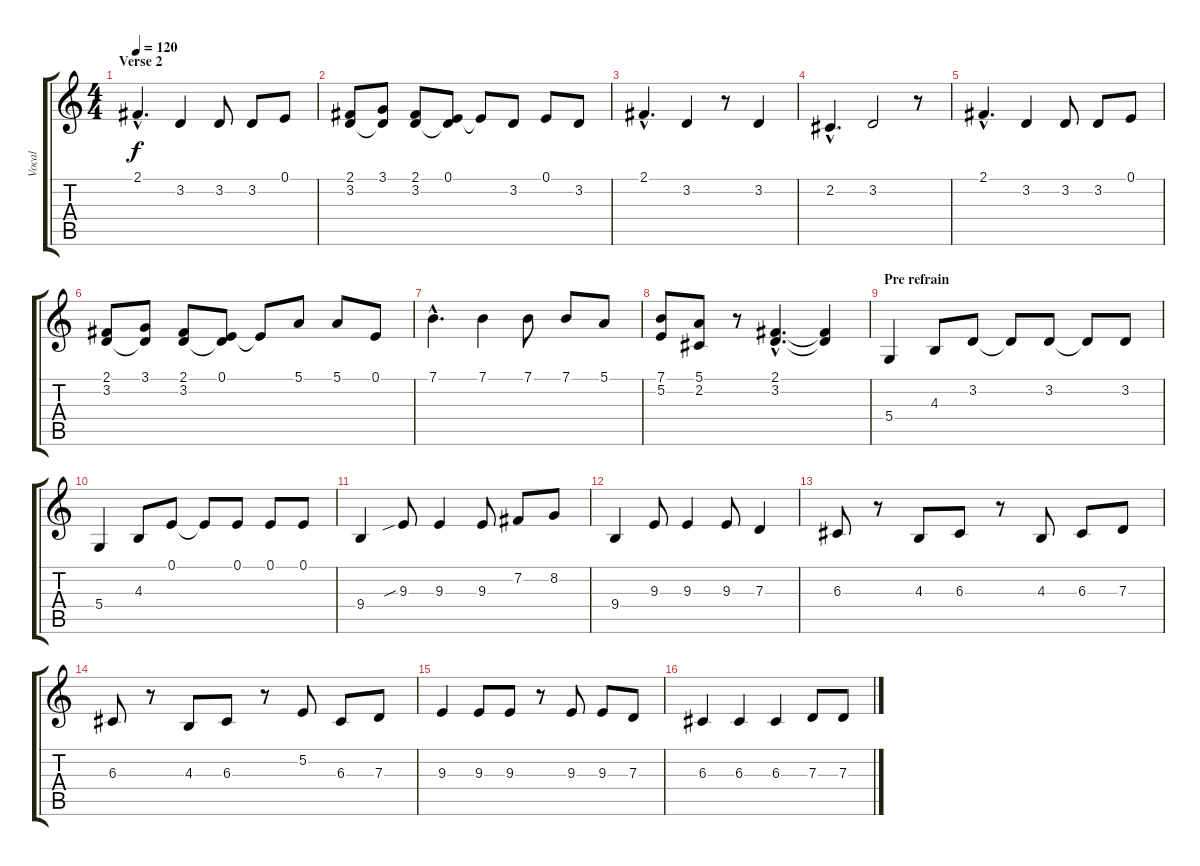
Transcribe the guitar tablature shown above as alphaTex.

\track ("Vocal" "Vocal") {instrument altosax}
\staff {score tabs}
\tuning (E4 B3 G3 D3 A2 E2) {hide}
\ts (4 4)
\section ("" "Verse 2")
\tempo 120
\clef g2
\ks c
2.1{hac}.4{d dy f} 3.2.4 3.2.8 3.2.8 0.1.8 |
(2.1 3.2).8 (3.1 3.2{t}).8 (2.1 3.2).8 (0.1 3.2{t}).8 0.1{t}.8 3.2.8 0.1.8 3.2.8 |
2.1{hac}.4{d} 3.2.4 r.8 3.2.4 |
2.2{hac}.4{d} 3.2.2 r.8 |
2.1{hac}.4{d} 3.2.4 3.2.8 3.2.8 0.1.8 |
(2.1 3.2).8 (3.1 3.2{t}).8 (2.1 3.2).8 (0.1 3.2{t}).8 0.1{t}.8 5.1.8 5.1.8 0.1.8 |
7.1{hac}.4{d} 7.1.4 7.1.8 7.1.8 5.1.8 |
(7.1 5.2).8 (5.1 2.2).8 r.8 (2.1{hac} 3.2{hac}).4{d} (2.1{t} 3.2{t}).4 |
\section ("" "Pre refrain")
5.4.4 4.3.8 3.2.8 3.2{t}.8 3.2.8 3.2{t}.8 3.2.8 |
5.4.4 4.3.8 0.1.8 0.1{t}.8 0.1.8 0.1.8 0.1.8 |
9.4.4 9.3{sib}.8 9.3.4 9.3.8 7.2.8 8.2.8 |
9.4.4 9.3.8 9.3.4 9.3.8 7.3.4 |
6.3.8 r.8 4.3.8 6.3.8 r.8 4.3.8 6.3.8 7.3.8 |
6.3.8 r.8 4.3.8 6.3.8 r.8 5.2.8 6.3.8 7.3.8 |
9.3.4 9.3.8 9.3.8 r.8 9.3.8 9.3.8 7.3.8 |
6.3.4 6.3.4 6.3.4 7.3.8 7.3.8
